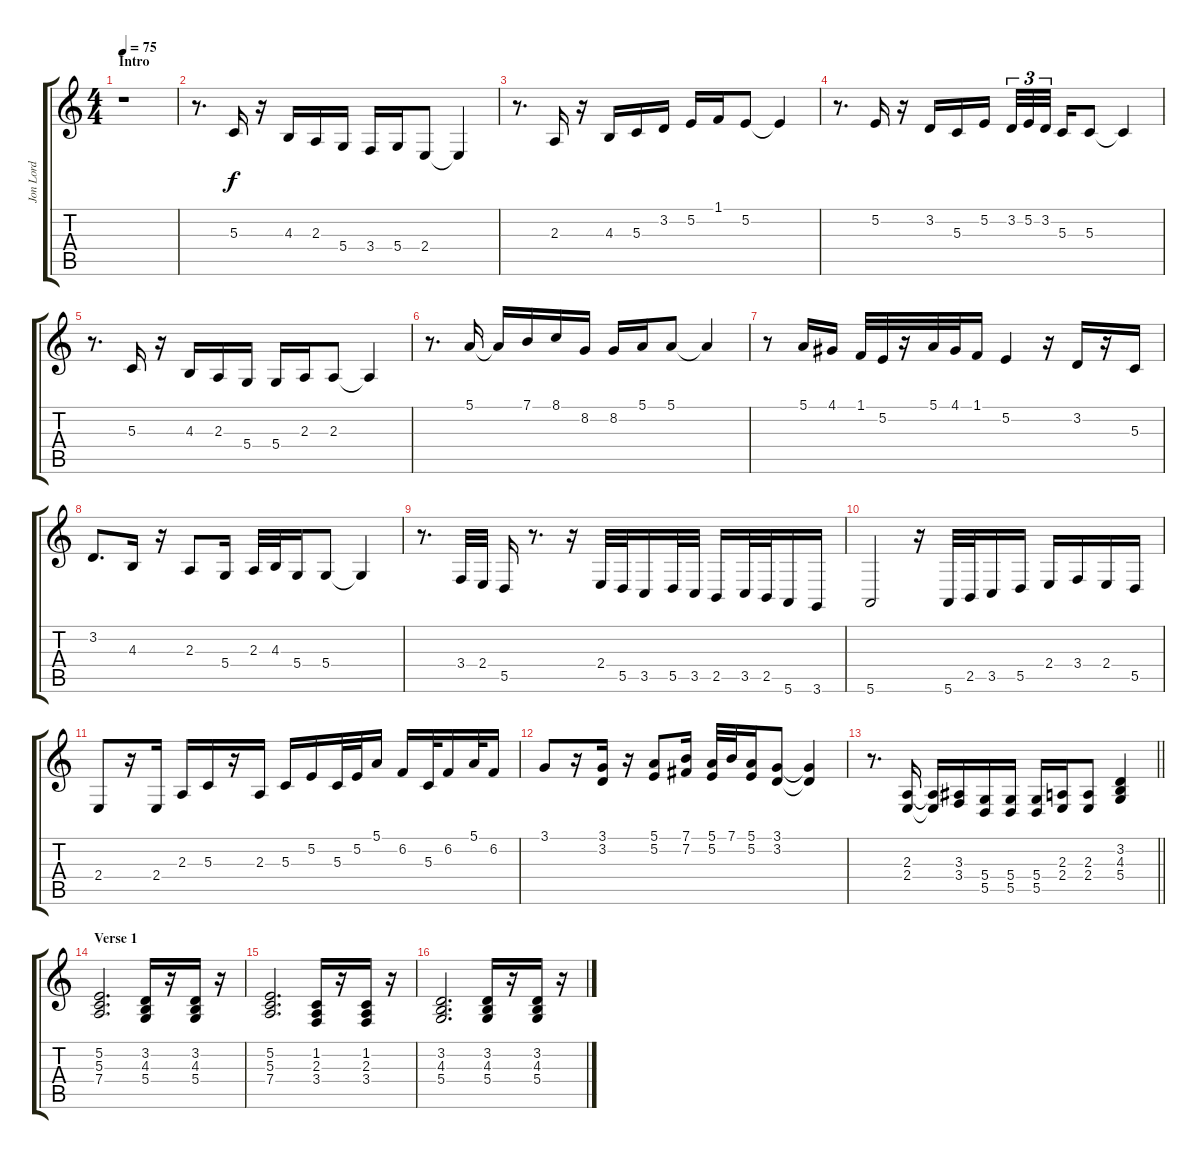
\track ("Jon Lord" "Jon Lord") {instrument marimba}
\staff {score tabs}
\tuning (E4 B3 G3 D3 A2 E2) {hide}
\ts (4 4)
\section ("" "Intro")
\tempo 75
\clef g2
\ks c
r.1{dy f instrument marimba} |
r.8{d} 5.3.16 r.16 4.3.16 2.3.16 5.4.16 3.4.16 5.4.16 2.4.8 2.4{t}.4 |
r.8{d} 2.3.16 r.16 4.3.16 5.3.16 3.2.16 5.2.16 1.1.16 5.2.8 5.2{t}.4 |
r.8{d} 5.2.16 r.16 3.2.16 5.3.16 5.2.16 3.2.32{tu (3 2)} 5.2.32{tu (3 2)} 3.2.32{tu (3 2) beam splitsecondary} 5.3.16 5.3.8 5.3{t}.4 |
r.8{d} 5.3.16 r.16 4.3.16 2.3.16 5.4.16 5.4.16 2.3.16 2.3.8 2.3{t}.4 |
r.8{d} 5.1.16 5.1{t}.16 7.1.16 8.1.16 8.2.16 8.2.16 5.1.16 5.1.8 5.1{t}.4 |
r.8 5.1.16 4.1.16 1.1.32 5.2.32 r.16 5.1.32 4.1.32 1.1.16 5.2.4 r.16 3.2.16 r.16 5.3.16 |
3.2.8{d} 4.3.16 r.16 2.3.8 5.4.16 2.3.32 4.3.32 5.4.16 5.4.8 5.4{t}.4 |
r.8{d} 3.4.32 2.4.32 5.5.16 r.8{d} r.16 2.4.32 5.5.32 3.5.16 5.5.32 3.5.32 2.5.16 3.5.32 2.5.32 5.6.16 3.6.16 |
5.6.2 r.16 5.6.32 2.5.32 3.5.16 5.5.16 2.4.16 3.4.16 2.4.16 5.5.16 |
2.4.8 r.16 2.4.16 2.3.16 5.3.16 r.16 2.3.16 5.3.16 5.2.16 5.3.32 5.2.32 5.1.16 6.2.16 5.3.32 6.2.16 5.1.32 6.2.16 |
3.1.8 r.16 (3.1 3.2).16 r.16 (5.1 5.2).8 (7.1 7.2).16 (5.1 5.2).32 7.1.32 (5.1 5.2).16 (3.1 3.2).8 (3.1{t} 3.2{t}).4 |
\barLineRight lightlight
r.8{d} (2.3 2.4).16 (2.3{t} 2.4{t}).16 (3.3 3.4).16 (5.4 5.5).16 (5.4 5.5).16 (5.4 5.5).16 (2.3 2.4).16 (2.3 2.4).8 (3.2 4.3 5.4).4 |
\section ("" "Verse 1")
(5.2 5.3 7.4).2{d} (3.2 4.3 5.4).16 r.16 (3.2 4.3 5.4).16 r.16 |
(5.2 5.3 7.4).2{d} (1.2 2.3 3.4).16 r.16 (1.2 2.3 3.4).16 r.16 |
(3.2 4.3 5.4).2{d} (3.2 4.3 5.4).16 r.16 (3.2 4.3 5.4).16 r.16
